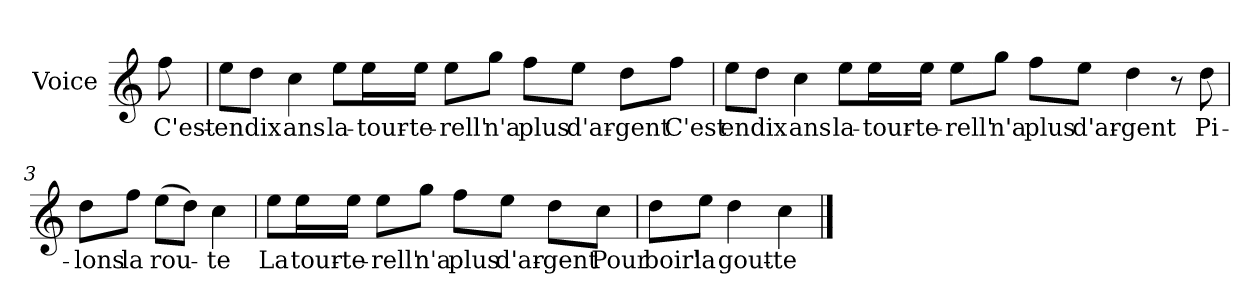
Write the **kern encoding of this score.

**kern	**text
*part1	*part1
*staff1	*staff1
*I"Voice	*
*I'V	*
*clefG2	*
*k[]	*
*C:	*
=	=
8ff\	C'est-
=1	=1
8ee\L	-en
8dd\J	dix
4cc\	ans
8ee\L	la-
16ee\L	-tour-
16ee\JJ	-te-
8ee\L	-rell'
8gg\J	n'a
8ff\L	plus
8ee\J	d'ar-
8dd\L	-gent
8ff\J	C'est
=2	=2
8ee\L	en
8dd\J	dix
4cc\	ans
8ee\L	la-
16ee\L	-tour-
16ee\JJ	-te-
8ee\L	-rell'
8gg\J	n'a
8ff\L	plus
8ee\J	d'ar-
4dd\	-gent
8r	.
8dd\	Pi-
!!LO:LB:g=z
=3	=3
8dd\L	-lons
8ff\J	la
(>8ee\L	rou-
8dd\J)	.
4cc\	-te
=4	=4
8ee\L	La
16ee\L	tour-
16ee\JJ	-te-
8ee\L	-rell'
8gg\J	n'a
8ff\L	plus
8ee\J	d'ar-
8dd\L	-gent
8cc\J	Pour
=5	=5
8dd\L	boir'
8ee\J	la
4dd\	gout-
4cc\	-te
==	==
*-	*-
